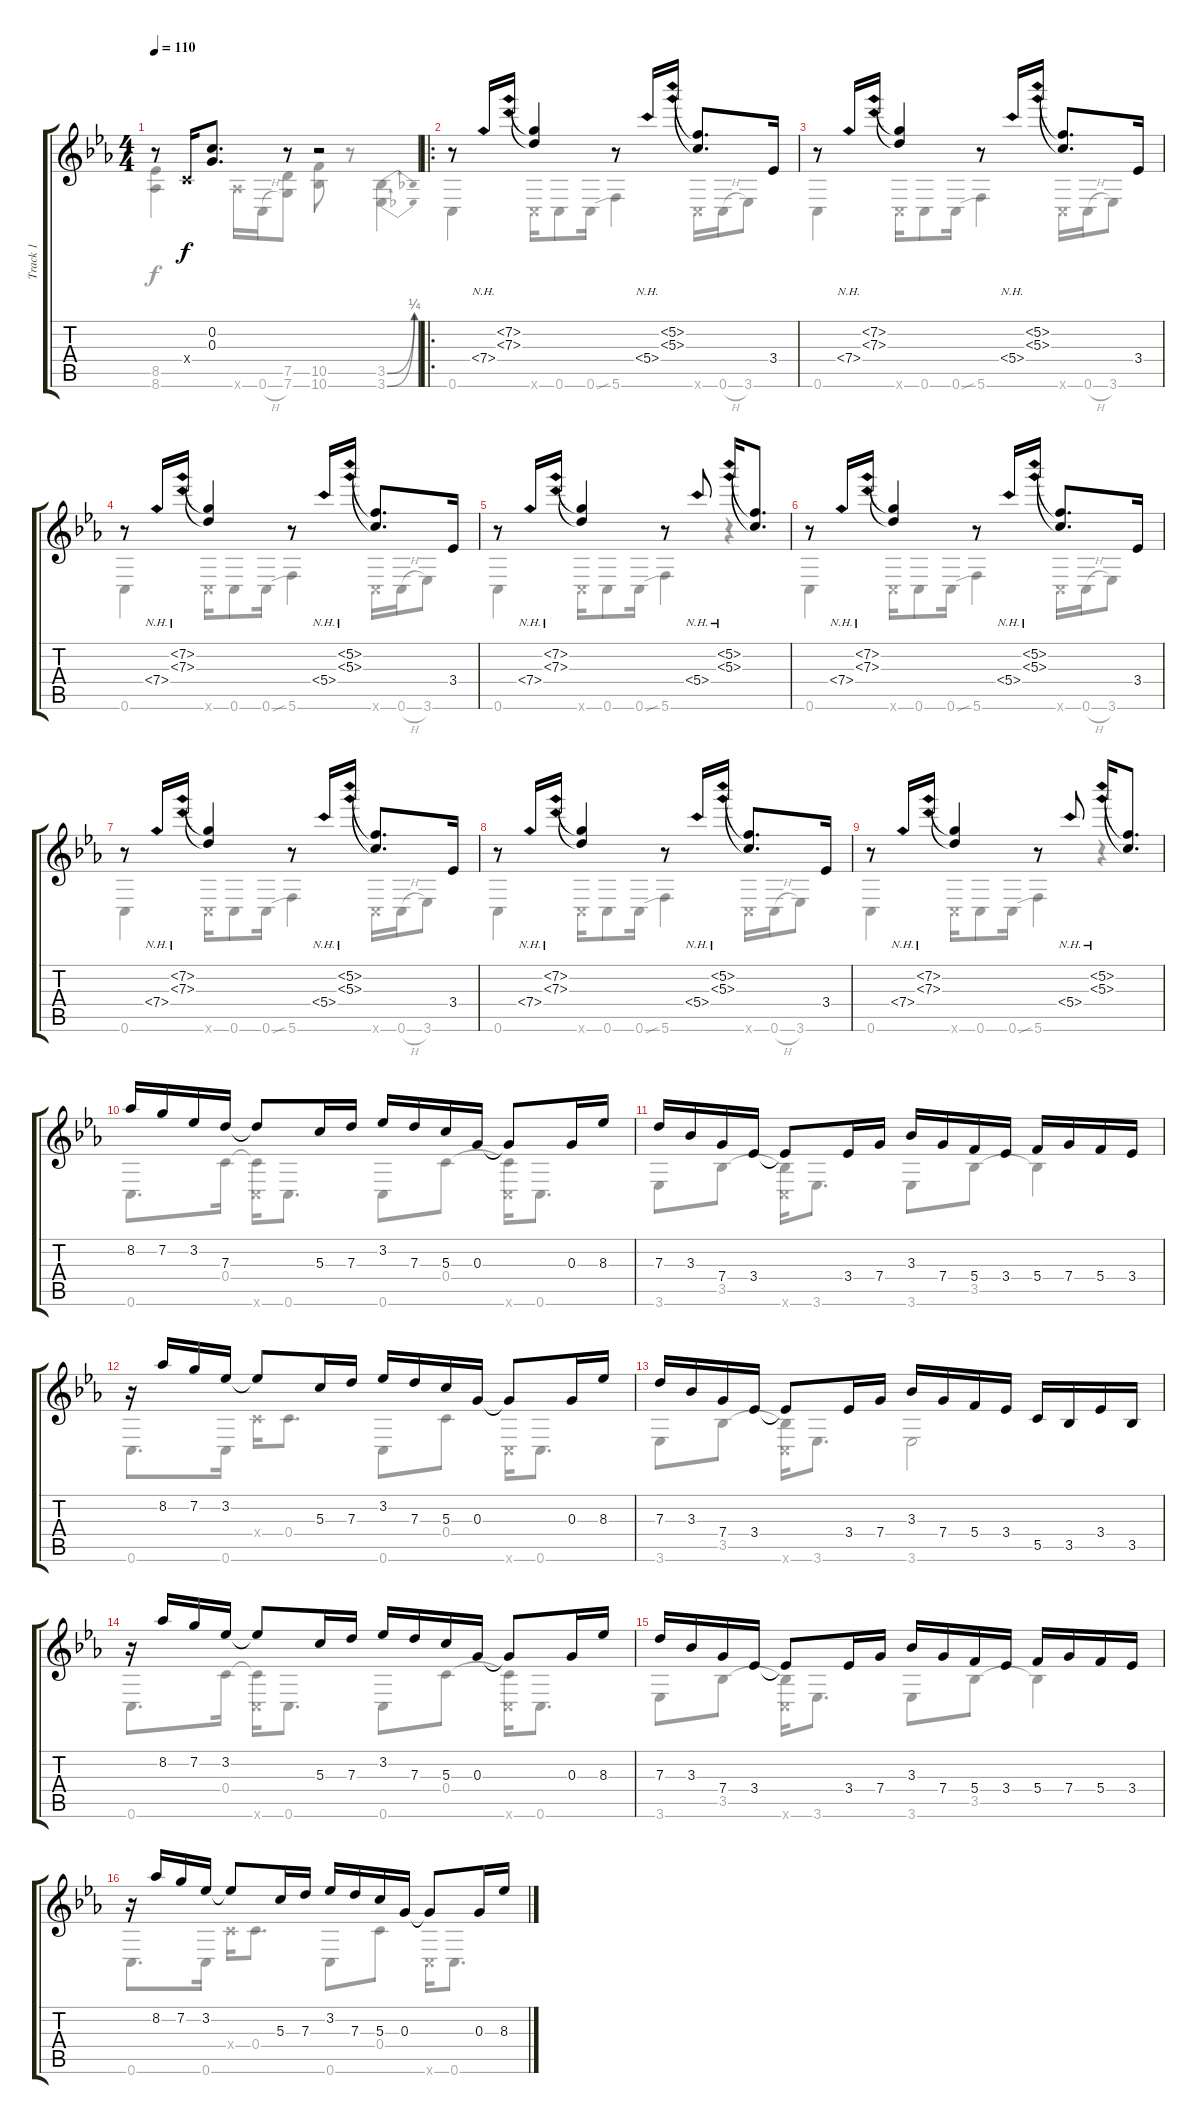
\track ("Track 1" "Track 1") {instrument acousticguitarsteel}
\staff {score tabs}
\tuning (E4 C4 G3 C3 G2 C2) {hide}
\voice
\ts (4 4)
\tempo 110
\clef g2
\ks cminor
r.8{dy f} 0.4{x}.16 (0.2 0.3).8{d} r.8 r.2 |
\ro
r.8 7.4{nh}.16 (7.2{nh} 7.3{nh}).16 (7.2{t} 7.3{t}).4 r.8 5.4{nh}.16 (5.2{nh} 5.3{nh}).16 (5.2{t} 5.3{t}).8{d} 3.4.16 |
r.8 7.4{nh}.16 (7.2{nh} 7.3{nh}).16 (7.2{t} 7.3{t}).4 r.8 5.4{nh}.16 (5.2{nh} 5.3{nh}).16 (5.2{t} 5.3{t}).8{d} 3.4.16 |
r.8 7.4{nh}.16 (7.2{nh} 7.3{nh}).16 (7.2{t} 7.3{t}).4 r.8 5.4{nh}.16 (5.2{nh} 5.3{nh}).16 (5.2{t} 5.3{t}).8{d} 3.4.16 |
r.8 7.4{nh}.16 (7.2{nh} 7.3{nh}).16 (7.2{t} 7.3{t}).4 r.8 5.4{nh}.8 (5.2{nh} 5.3{nh}).16 (5.2{t} 5.3{t}).8{d} |
r.8 7.4{nh}.16 (7.2{nh} 7.3{nh}).16 (7.2{t} 7.3{t}).4 r.8 5.4{nh}.16 (5.2{nh} 5.3{nh}).16 (5.2{t} 5.3{t}).8{d} 3.4.16 |
r.8 7.4{nh}.16 (7.2{nh} 7.3{nh}).16 (7.2{t} 7.3{t}).4 r.8 5.4{nh}.16 (5.2{nh} 5.3{nh}).16 (5.2{t} 5.3{t}).8{d} 3.4.16 |
r.8 7.4{nh}.16 (7.2{nh} 7.3{nh}).16 (7.2{t} 7.3{t}).4 r.8 5.4{nh}.16 (5.2{nh} 5.3{nh}).16 (5.2{t} 5.3{t}).8{d} 3.4.16 |
r.8 7.4{nh}.16 (7.2{nh} 7.3{nh}).16 (7.2{t} 7.3{t}).4 r.8 5.4{nh}.8 (5.2{nh} 5.3{nh}).16 (5.2{t} 5.3{t}).8{d} |
8.2.16 7.2.16 3.2.16 7.3.16 7.3{t}.8 5.3.16 7.3.16 3.2.16 7.3.16 5.3.16 0.3.16 0.3{t}.8 0.3.16 8.3.16 |
7.3.16 3.3.16 7.4.16 3.4.16 3.4{t}.8 3.4.16 7.4.16 3.3.16 7.4.16 5.4.16 3.4.16 5.4.16 7.4.16 5.4.16 3.4.16 |
r.16 8.2.16 7.2.16 3.2.16 3.2{t}.8 5.3.16 7.3.16 3.2.16 7.3.16 5.3.16 0.3.16 0.3{t}.8 0.3.16 8.3.16 |
7.3.16 3.3.16 7.4.16 3.4.16 3.4{t}.8 3.4.16 7.4.16 3.3.16 7.4.16 5.4.16 3.4.16 5.5.16 3.5.16 3.4.16 3.5.16 |
r.16 8.2.16 7.2.16 3.2.16 3.2{t}.8 5.3.16 7.3.16 3.2.16 7.3.16 5.3.16 0.3.16 0.3{t}.8 0.3.16 8.3.16 |
7.3.16 3.3.16 7.4.16 3.4.16 3.4{t}.8 3.4.16 7.4.16 3.3.16 7.4.16 5.4.16 3.4.16 5.4.16 7.4.16 5.4.16 3.4.16 |
r.16 8.2.16 7.2.16 3.2.16 3.2{t}.8 5.3.16 7.3.16 3.2.16 7.3.16 5.3.16 0.3.16 0.3{t}.8 0.3.16 8.3.16
\voice
\clef g2
\ottava regular
\simile none
\ks cminor
(8.5 8.6).4{dy f} 8.6{x}.16 0.6{h}.16 (7.5 7.6).8 (10.5 10.6).8 r.8 (3.5{be (bend 0 0 60 1)} 3.6{be (bend 0 0 60 1)}).4 |
0.6.4 0.6{x}.16 0.6.8 0.6.16 5.6{sib}.4 0.6{x}.16 0.6{h}.16 3.6.8 |
0.6.4 0.6{x}.16 0.6.8 0.6.16 5.6{sib}.4 0.6{x}.16 0.6{h}.16 3.6.8 |
0.6.4 0.6{x}.16 0.6.8 0.6.16 5.6{sib}.4 0.6{x}.16 0.6{h}.16 3.6.8 |
0.6.4 0.6{x}.16 0.6.8 0.6.16 5.6{sib}.4 r.4 |
0.6.4 0.6{x}.16 0.6.8 0.6.16 5.6{sib}.4 0.6{x}.16 0.6{h}.16 3.6.8 |
0.6.4 0.6{x}.16 0.6.8 0.6.16 5.6{sib}.4 0.6{x}.16 0.6{h}.16 3.6.8 |
0.6.4 0.6{x}.16 0.6.8 0.6.16 5.6{sib}.4 0.6{x}.16 0.6{h}.16 3.6.8 |
0.6.4 0.6{x}.16 0.6.8 0.6.16 5.6{sib}.4 r.4 |
0.6.8{d} 0.4.16 (0.4{t} 0.6{x}).16 0.6.8{d} 0.6.8 0.4.8 (0.4{t} 0.6{x}).16 0.6.8{d} |
3.6.8 3.5.8 (3.5{t} 0.6{x}).16 3.6.8{d} 3.6.8 3.5.8 3.5{t}.4 |
0.6.8{d} 0.6.16 0.4{x}.16 0.4.8{d} 0.6.8 0.4.8 0.6{x}.16 0.6.8{d} |
3.6.8 3.5.8 (3.5{t} 0.6{x}).16 3.6.8{d} 3.6.2 |
0.6.8{d} 0.4.16 (0.4{t} 0.6{x}).16 0.6.8{d} 0.6.8 0.4.8 (0.4{t} 0.6{x}).16 0.6.8{d} |
3.6.8 3.5.8 (3.5{t} 0.6{x}).16 3.6.8{d} 3.6.8 3.5.8 3.5{t}.4 |
0.6.8{d} 0.6.16 0.4{x}.16 0.4.8{d} 0.6.8 0.4.8 0.6{x}.16 0.6.8{d}
